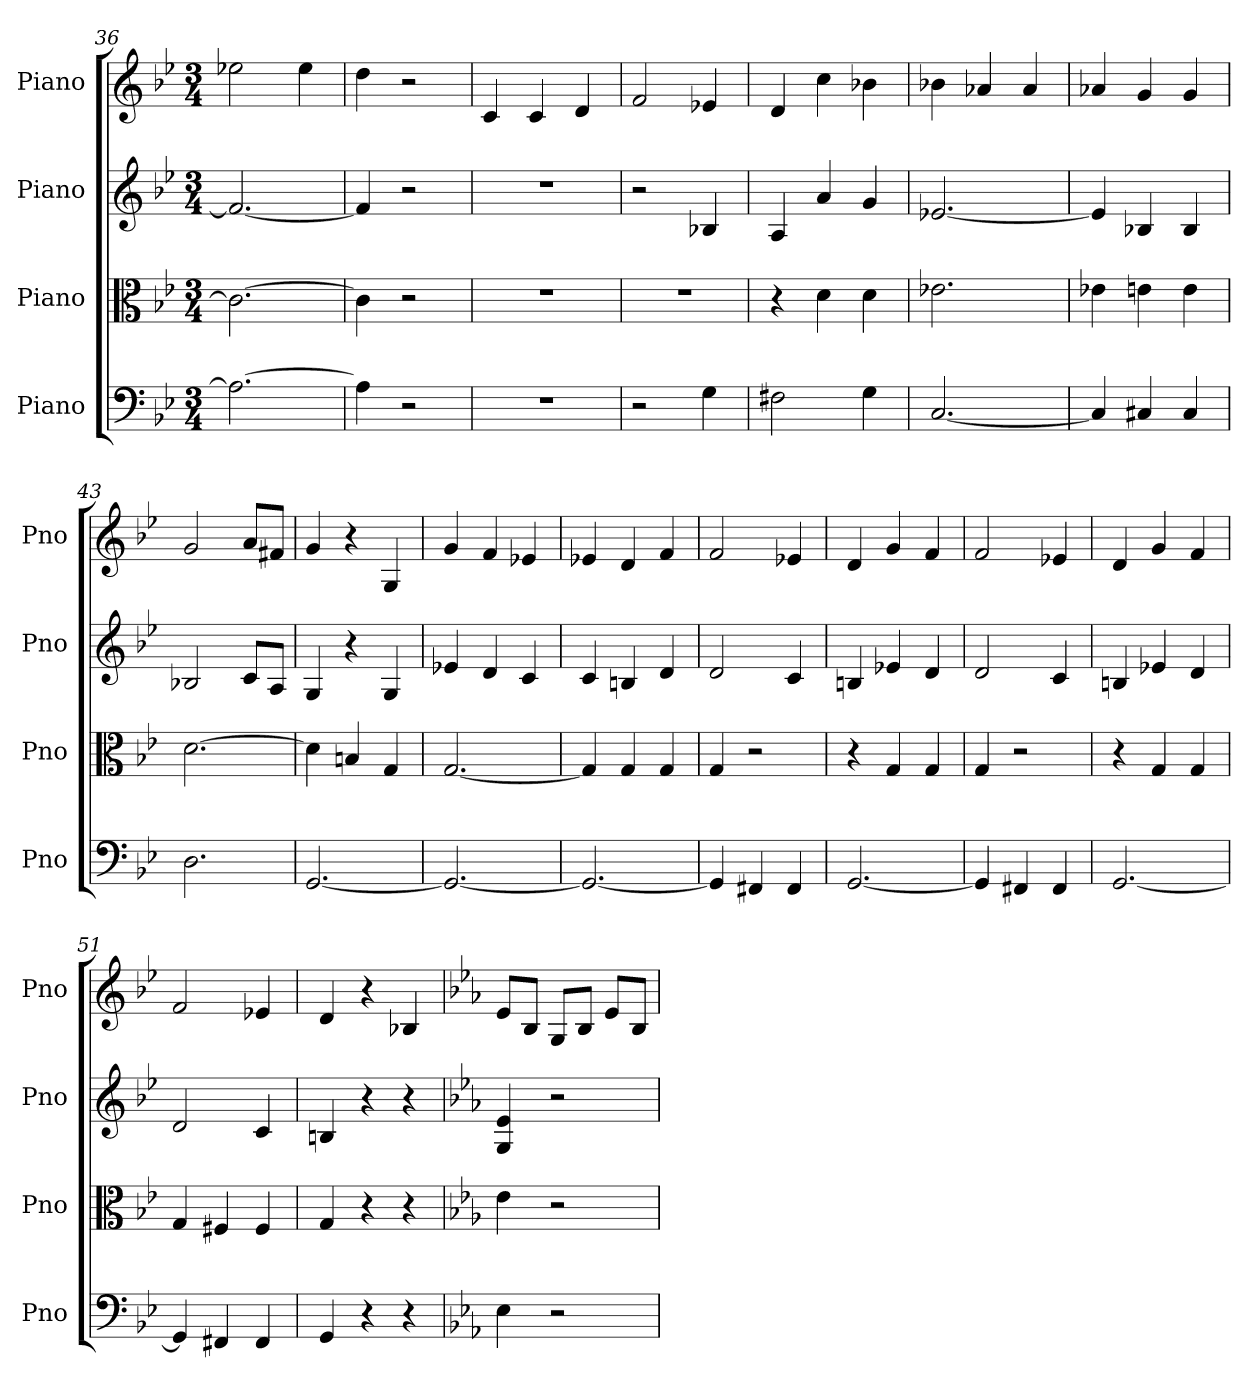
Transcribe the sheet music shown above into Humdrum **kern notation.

**kern	**kern	**kern	**kern
*part4	*part3	*part2	*part1
*staff4	*staff3	*staff2	*staff1
*I"Piano	*I"Piano	*I"Piano	*I"Piano
*I'Pno	*I'Pno	*I'Pno	*I'Pno
*clefF4	*clefC3	*clefG2	*clefG2
*k[b-e-]	*k[b-e-]	*k[b-e-]	*k[b-e-]
*M3/4	*M3/4	*M3/4	*M3/4
=36	=36	=36	=36
2.A\_	2.c\_	2.f#/_	2ee-X\
.	.	.	4ee-\
=37	=37	=37	=37
4A\]	4c\]	4f#/]	4dd\
2r	2r	2r	2r
!!LO:LB:g=z
=38	=38	=38	=38
2.r	2.r	2.r	4c/
.	.	.	4c/
.	.	.	4d/
=39	=39	=39	=39
2r	2.r	2r	2f/
4G\	.	4B-X/	4e-X/
=40	=40	=40	=40
2F#X\	4r	4A/	4d/
.	4d\	4a/	4cc\
4G\	4d\	4g/	4b-X\
=41	=41	=41	=41
[2.C/	2.e-X\	[2.e-X/	4b-X\
.	.	.	4a-X/
.	.	.	4a-/
=42	=42	=42	=42
4C/]	4e-X\	4e-/]	4a-X/
4C#X/	4en\	4B-X/	4g/
4C#/	4e\	4B-/	4g/
=43	=43	=43	=43
2.D\	[2.d\	2B-X/	2g/
.	.	8c/L	8a/L
.	.	8A/J	8f#X/J
=44	=44	=44	=44
[2.GG/	4d\]	4G/	4g/
.	4B/	4r	4r
.	4G/	4G/	4G/
=45	=45	=45	=45
2.GG/_	[2.G/	4e-X/	4g/
.	.	4d/	4f/
.	.	4c/	4e-X/
=46	=46	=46	=46
2.GG/_	4G/]	4c/	4e-X/
.	4G/	4B/	4d/
.	4G/	4d/	4f/
!!LO:LB:g=z
=47	=47	=47	=47
4GG/]	4G/	2d/	2f/
4FF#X/	2r	.	.
4FF#/	.	4c/	4e-X/
=48	=48	=48	=48
[2.GG/	4r	4B/	4d/
.	4G/	4e-X/	4g/
.	4G/	4d/	4f/
=49	=49	=49	=49
4GG/]	4G/	2d/	2f/
4FF#X/	2r	.	.
4FF#/	.	4c/	4e-X/
=50	=50	=50	=50
[2.GG/	4r	4B/	4d/
.	4G/	4e-X/	4g/
.	4G/	4d/	4f/
=51	=51	=51	=51
4GG/]	4G/	2d/	2f/
4FF#X/	4F#X/	.	.
4FF#/	4F#/	4c/	4e-X/
=52	=52	=52	=52
4GG/	4G/	4B/	4d/
4r	4r	4r	4r
4r	4r	4r	4B-X/
=53	=53	=53	=53
*k[b-e-a-]	*k[b-e-a-]	*k[b-e-a-]	*k[b-e-a-]
*E-:	*E-:	*E-:	*E-:
4E-\	4e-\	4G/ 4e-/	8e-/L
.	.	.	8B-/J
2r	2r	2r	8G/L
.	.	.	8B-/J
.	.	.	8e-/L
.	.	.	8B-/J
=	=	=	=
*-	*-	*-	*-
